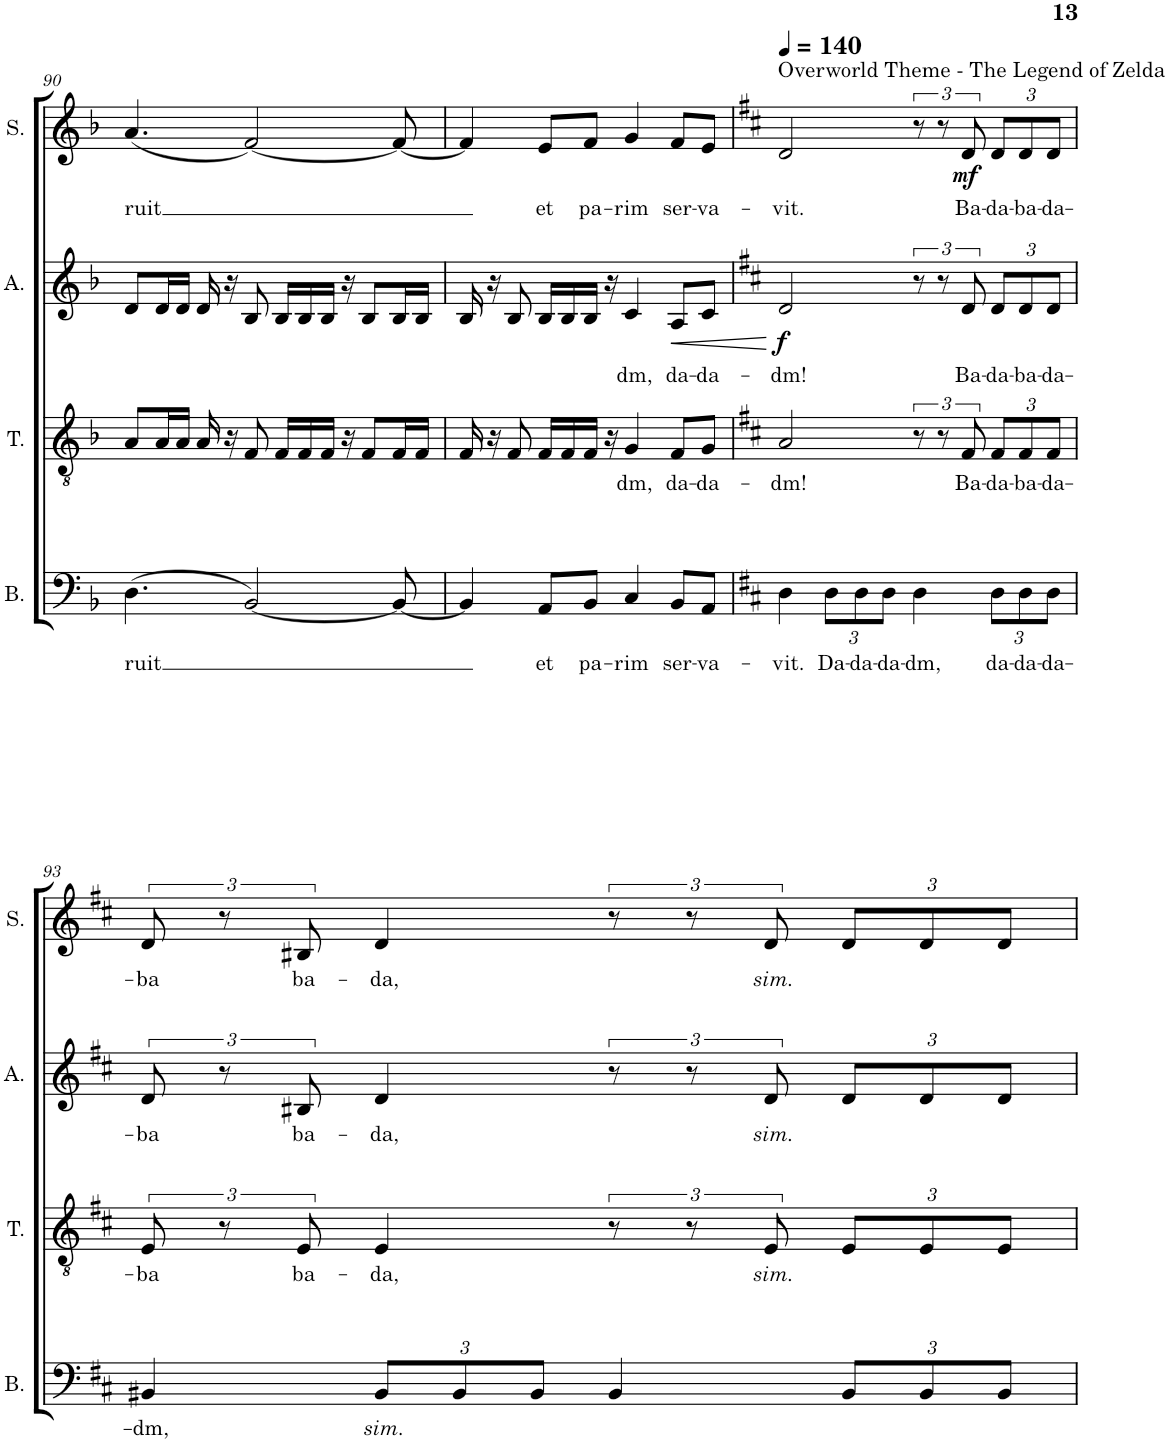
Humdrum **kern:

**kern	**text	**kern	**text	**kern	**text	**dynam	**kern	**text	**dynam
*part4	*part4	*part3	*part3	*part2	*part2	*part2	*part1	*part1	*part1
*staff4	*staff4	*staff3	*staff3	*staff2	*staff2	*staff2	*staff1	*staff1	*staff1
*I"Bass	*	*I"Tenor	*	*I"Alto	*	*	*I"Soprano	*	*
*I'B.	*	*I'T.	*	*I'A.	*	*	*I'S.	*	*
!!LO:PB:g=z
*clefF4	*	*clefGv2	*	*clefG2	*	*	*clefG2	*	*
*k[b-]	*	*k[b-]	*	*k[b-]	*	*	*k[b-]	*	*
*M4/4	*	*M4/4	*	*M4/4	*	*	*M4/4	*	*
=90	=90	=90	=90	=90	=90	=90	=90	=90	=90
!	!LO:LY:b	!	!	!	!	!	!	!LO:LY:b	!
(4.D\	ruit	8A/L	.	8d/L	.	.	(4.a/	ruit	.
.	.	16A/L	.	16d/L	.	.	.	.	.
.	.	16A/JJ	.	16d/JJ	.	.	.	.	.
.	.	16A/	.	16d/	.	.	.	.	.
.	.	16r	.	16r	.	.	.	.	.
[2BB-/)	.	8F/	.	8B-/	.	.	[2f/)	.	.
.	.	16F/LL	.	16B-/LL	.	.	.	.	.
.	.	16F/	.	16B-/	.	.	.	.	.
.	.	16F/JJ	.	16B-/JJ	.	.	.	.	.
.	.	16r	.	16r	.	.	.	.	.
.	.	8F/L	.	8B-/L	.	.	.	.	.
8BB-/_	.	16F/L	.	16B-/L	.	.	8f/_	.	.
.	.	16F/JJ	.	16B-/JJ	.	.	.	.	.
=91	=91	=91	=91	=91	=91	=91	=91	=91	=91
4BB-/]	.	16F/	.	16B-/	.	.	4f/]	.	.
.	.	16r	.	16r	.	.	.	.	.
.	.	8F/	.	8B-/	.	.	.	.	.
!	!LO:LY:b	!	!	!	!	!	!	!LO:LY:b	!
8AA/L	et	16F/LL	.	16B-/LL	.	.	8e/L	et	.
.	.	16F/	.	16B-/	.	.	.	.	.
!	!LO:LY:b	!	!	!	!	!	!	!LO:LY:b	!
8BB-/J	pa-	16F/JJ	.	16B-/JJ	.	.	8f/J	pa-	.
.	.	16r	.	16r	.	.	.	.	.
!	!LO:LY:b	!	!LO:LY:b	!	!LO:LY:b	!	!	!LO:LY:b	!
4C/	-rim	4G/	dm,	4c/	dm,	.	4g/	-rim	.
!	!LO:LY:b	!	!LO:LY:b	!	!LO:LY:b	!LO:HP:b	!	!LO:LY:b	!
8BB-/L	ser-	8F/L	da-	8A/L	da-	<	8f/L	ser-	.
!	!LO:LY:b	!	!LO:LY:b	!	!LO:LY:b	!	!	!LO:LY:b	!
8AA/J	-va-	8G/J	-da-	8c/J	-da-	.	8e/J	-va-	.
.	.	.	.	.	.	[	.	.	.
=92	=92	=92	=92	=92	=92	=92	=92	=92	=92
*k[f#c#]	*	*k[f#c#]	*	*k[f#c#]	*	*	*k[f#c#]	*	*
!	!LO:LY:b	!	!LO:LY:b	!	!LO:LY:b	!LO:DY:b	!	!LO:LY:b	!
4D\	-vit.	2A/	-dm!	2d/	-dm!	f	2d/	-vit.	.
*Xbrackettup	*	*	*	*	*	*	*	*	*
!	!LO:LY:b	!	!	!	!	!	!	!	!
12D\L	Da-	.	.	.	.	.	.	.	.
!	!LO:LY:b	!	!	!	!	!	!	!	!
12D\	-da-	.	.	.	.	.	.	.	.
!	!LO:LY:b	!	!	!	!	!	!	!	!
12D\J	-da-	.	.	.	.	.	.	.	.
!	!LO:LY:b	!	!	!	!	!	!	!	!
4D\	-dm,	12r	.	12r	.	.	12r	.	.
.	.	12r	.	12r	.	.	12r	.	.
!	!	!	!LO:LY:b	!	!LO:LY:b	!	!	!LO:LY:b	!LO:DY:b
.	.	12F#/	Ba-	12d/	Ba-	.	12d/	Ba-	mf
!	!LO:LY:b	!	!	!	!	!	!	!	!
*	*	*Xbrackettup	*	*	*	*	*	*	*
!	!	!	!LO:LY:b	!	!	!	!	!	!
*	*	*	*	*Xbrackettup	*	*	*	*	*
!	!	!	!	!	!LO:LY:b	!	!	!	!
*	*	*	*	*	*	*	*Xbrackettup	*	*
!	!	!	!	!	!	!	!	!LO:LY:b	!
12D\L	da-	12F#/L	-da-	12d/L	-da-	.	12d/L	-da-	.
!	!LO:LY:b	!	!LO:LY:b	!	!LO:LY:b	!	!	!LO:LY:b	!
12D\	-da-	12F#/	-ba-	12d/	-ba-	.	12d/	-ba-	.
!	!LO:LY:b	!	!LO:LY:b	!	!LO:LY:b	!	!	!LO:LY:b	!
12D\J	-da-	12F#/J	-da-	12d/J	-da-	.	12d/J	-da-	.
!!LO:LB:g=z
=93	=93	=93	=93	=93	=93	=93	=93	=93	=93
!	!LO:LY:b	!	!	!	!	!	!	!	!
*	*	*brackettup	*	*	*	*	*	*	*
!	!	!	!LO:LY:b	!	!	!	!	!	!
*	*	*	*	*brackettup	*	*	*	*	*
!	!	!	!	!	!LO:LY:b	!	!	!	!
*	*	*	*	*	*	*	*brackettup	*	*
!	!	!	!	!	!	!	!	!LO:LY:b	!
4BB#X/	-dm,	12E/	-ba	12d/	-ba	.	12d/	-ba	.
.	.	12r	.	12r	.	.	12r	.	.
!	!	!	!LO:LY:b	!	!LO:LY:b	!	!	!LO:LY:b	!
.	.	12E/	ba-	12B#X/	ba-	.	12B#X/	ba-	.
!	!LO:LY:b	!	!LO:LY:b	!	!LO:LY:b	!	!	!LO:LY:b	!
12BB#/L	sim.	4E/	-da,	4d/	-da,	.	4d/	-da,	.
12BB#/	.	.	.	.	.	.	.	.	.
12BB#/J	.	.	.	.	.	.	.	.	.
4BB#/	.	12r	.	12r	.	.	12r	.	.
.	.	12r	.	12r	.	.	12r	.	.
!	!	!	!LO:LY:b	!	!LO:LY:b	!	!	!LO:LY:b	!
.	.	12E/	sim.	12d/	sim.	.	12d/	sim.	.
*	*	*Xbrackettup	*	*Xbrackettup	*	*	*Xbrackettup	*	*
12BB#/L	.	12E/L	.	12d/L	.	.	12d/L	.	.
12BB#/	.	12E/	.	12d/	.	.	12d/	.	.
12BB#/J	.	12E/J	.	12d/J	.	.	12d/J	.	.
=	=	=	=	=	=	=	=	=	=
*-	*-	*-	*-	*-	*-	*-	*-	*-	*-
